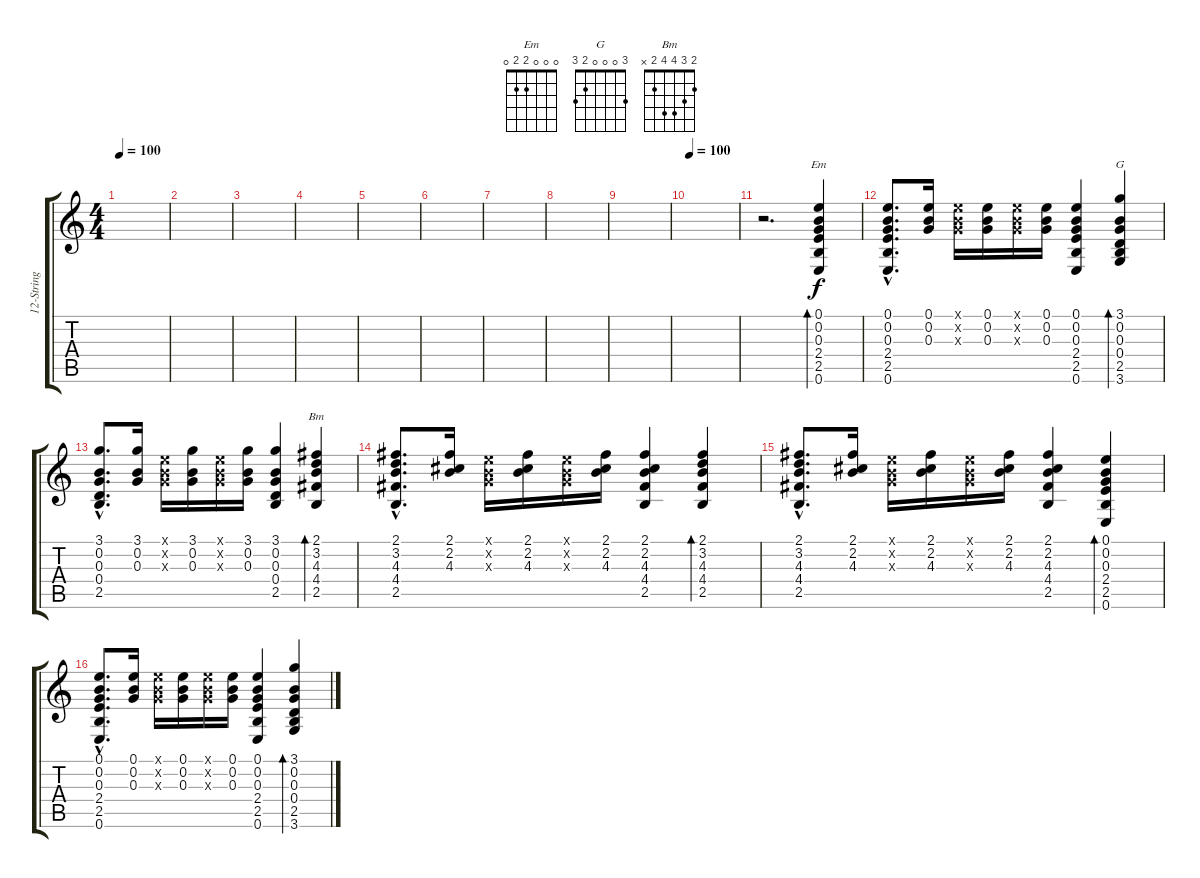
\track ("12-String Guitar" "12-String ") {instrument acousticguitarnylon}
\staff {score tabs}
\tuning (E4 B3 G3 D3 A2 E2) {hide}
\chord ("Em" 0 0 0 2 2 0)
\chord ("G" 3 0 0 0 2 3)
\chord ("Bm" 2 3 4 4 2 x)
\ts (4 4)
\tempo 100
\clef g2
\ks c
|
|
|
|
|
|
|
|
|
\tempo 100
|
r.2{d} (0.1 0.2 0.3 2.4 2.5 0.6).4{bd 60 ch "Em"} |
(0.1{hac} 0.2{hac} 0.3{hac} 2.4{hac} 2.5{hac} 0.6{hac}).8{d} (0.1 0.2 0.3).16 (0.1{x} 0.2{x} 0.3{x}).16 (0.1 0.2 0.3).16 (0.1{x} 0.2{x} 0.3{x}).16 (0.1 0.2 0.3).16 (0.1 0.2 0.3 2.4 2.5 0.6).4 (3.1 0.2 0.3 0.4 2.5 3.6).4{bd 60 ch "G"} |
(3.1{hac} 0.2{hac} 0.3{hac} 0.4{hac} 2.5{hac}).8{d} (3.1 0.2 0.3).16 (0.1{x} 0.2{x} 0.3{x}).16 (3.1 0.2 0.3).16 (0.1{x} 0.2{x} 0.3{x}).16 (3.1 0.2 0.3).16 (3.1 0.2 0.3 0.4 2.5).4 (2.1 3.2 4.3 4.4 2.5).4{bd 60 ch "Bm"} |
(2.1{hac} 3.2{hac} 4.3{hac} 4.4{hac} 2.5{hac}).8{d} (2.1 2.2 4.3).16 (0.1{x} 0.2{x} 0.3{x}).16 (2.1 2.2 4.3).16 (0.1{x} 0.2{x} 0.3{x}).16 (2.1 2.2 4.3).16 (2.1 2.2 4.3 4.4 2.5).4 (2.1 3.2 4.3 4.4 2.5).4{bd 60} |
(2.1{hac} 3.2{hac} 4.3{hac} 4.4{hac} 2.5{hac}).8{d} (2.1 2.2 4.3).16 (0.1{x} 0.2{x} 0.3{x}).16 (2.1 2.2 4.3).16 (0.1{x} 0.2{x} 0.3{x}).16 (2.1 2.2 4.3).16 (2.1 2.2 4.3 4.4 2.5).4 (0.1 0.2 0.3 2.4 2.5 0.6).4{bd 60} |
(0.1{hac} 0.2{hac} 0.3{hac} 2.4{hac} 2.5{hac} 0.6{hac}).8{d} (0.1 0.2 0.3).16 (0.1{x} 0.2{x} 0.3{x}).16 (0.1 0.2 0.3).16 (0.1{x} 0.2{x} 0.3{x}).16 (0.1 0.2 0.3).16 (0.1 0.2 0.3 2.4 2.5 0.6).4 (3.1 0.2 0.3 0.4 2.5 3.6).4{bd 60}
